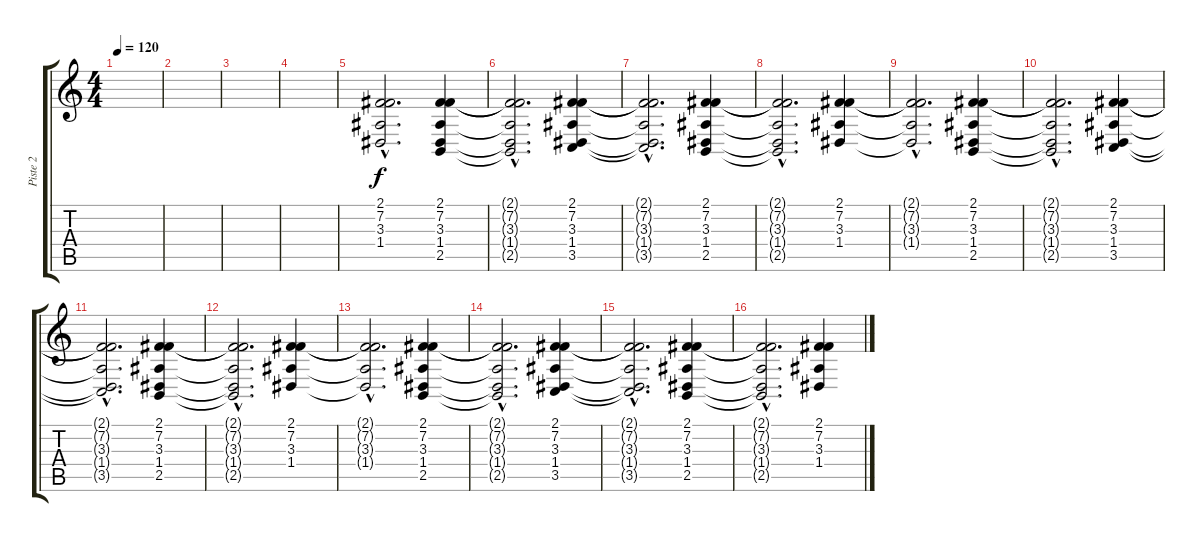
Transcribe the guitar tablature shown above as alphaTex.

\track ("Piste 2" "Piste 2") {instrument vibraphone}
\staff {score tabs}
\tuning (E4 B3 G3 D3 A2 E2) {hide}
\ts (4 4)
\tempo 120
\clef g2
\ks c
|
|
|
|
(2.1{hac} 7.2{hac} 3.3{hac} 1.4{hac}).2{d} (2.1 7.2 3.3 1.4 2.5).4 |
(2.1{hac t} 7.2{hac t} 3.3{hac t} 1.4{hac t} 2.5{hac t}).2{d} (2.1 7.2 3.3 1.4 3.5).4 |
(2.1{hac t} 7.2{hac t} 3.3{hac t} 1.4{hac t} 3.5{hac t}).2{d} (2.1 7.2 3.3 1.4 2.5).4 |
(2.1{hac t} 7.2{hac t} 3.3{hac t} 1.4{hac t} 2.5{hac t}).2{d} (2.1 7.2 3.3 1.4).4 |
(2.1{hac t} 7.2{hac t} 3.3{hac t} 1.4{hac t}).2{d} (2.1 7.2 3.3 1.4 2.5).4 |
(2.1{hac t} 7.2{hac t} 3.3{hac t} 1.4{hac t} 2.5{hac t}).2{d} (2.1 7.2 3.3 1.4 3.5).4 |
(2.1{hac t} 7.2{hac t} 3.3{hac t} 1.4{hac t} 3.5{hac t}).2{d} (2.1 7.2 3.3 1.4 2.5).4 |
(2.1{hac t} 7.2{hac t} 3.3{hac t} 1.4{hac t} 2.5{hac t}).2{d} (2.1 7.2 3.3 1.4).4 |
(2.1{hac t} 7.2{hac t} 3.3{hac t} 1.4{hac t}).2{d} (2.1 7.2 3.3 1.4 2.5).4 |
(2.1{hac t} 7.2{hac t} 3.3{hac t} 1.4{hac t} 2.5{hac t}).2{d} (2.1 7.2 3.3 1.4 3.5).4 |
(2.1{hac t} 7.2{hac t} 3.3{hac t} 1.4{hac t} 3.5{hac t}).2{d} (2.1 7.2 3.3 1.4 2.5).4 |
(2.1{hac t} 7.2{hac t} 3.3{hac t} 1.4{hac t} 2.5{hac t}).2{d} (2.1 7.2 3.3 1.4).4
